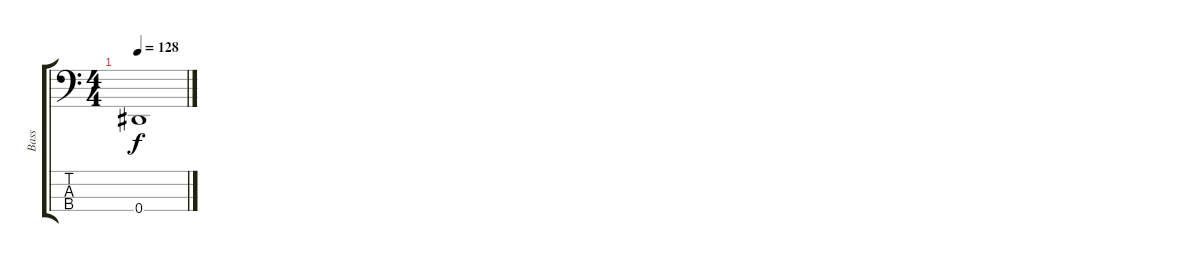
\track ("Bass" "Bass") {instrument electricbasspick}
\staff {score tabs}
\tuning (Gb2 Db2 Ab1 Eb1) {hide}
\ts (4 4)
\tempo 128
\clef f4
\ks c
0.4{t}.1{dy f}
